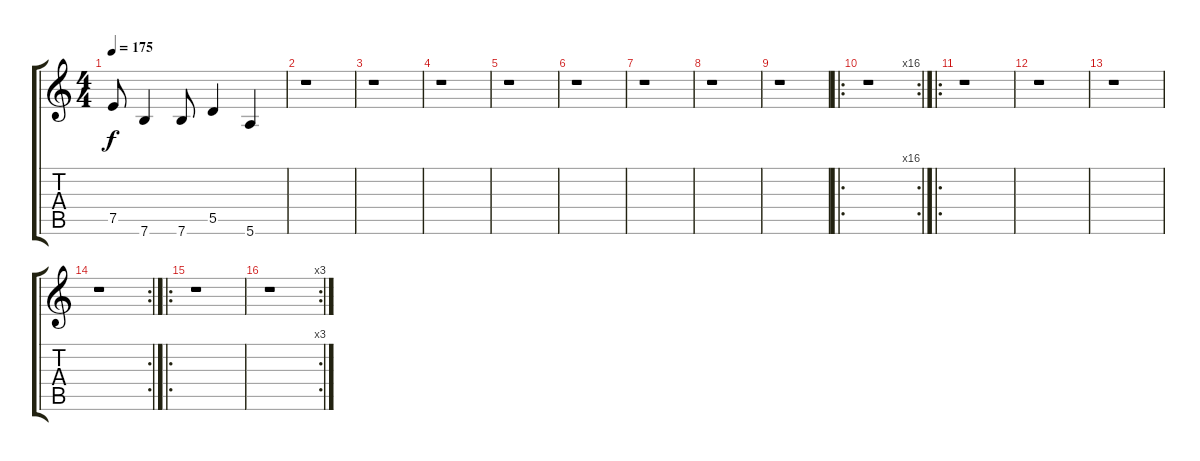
\track "" {instrument electricguitarclean}
\staff {score tabs}
\tuning (E4 B3 G3 D3 A2 E2) {hide}
\ts (4 4)
\tempo 175
\clef g2
\ks c
7.5{t}.8{dy f} 7.6.4 7.6.8 5.5.4 5.6.4 |
r.1 |
r.1 |
r.1 |
r.1 |
r.1 |
r.1 |
r.1 |
r.1 |
\ro
\rc 16
r.1 |
\ro
r.1 |
r.1 |
r.1 |
\rc 2
r.1 |
\ro
r.1 |
\rc 3
r.1
